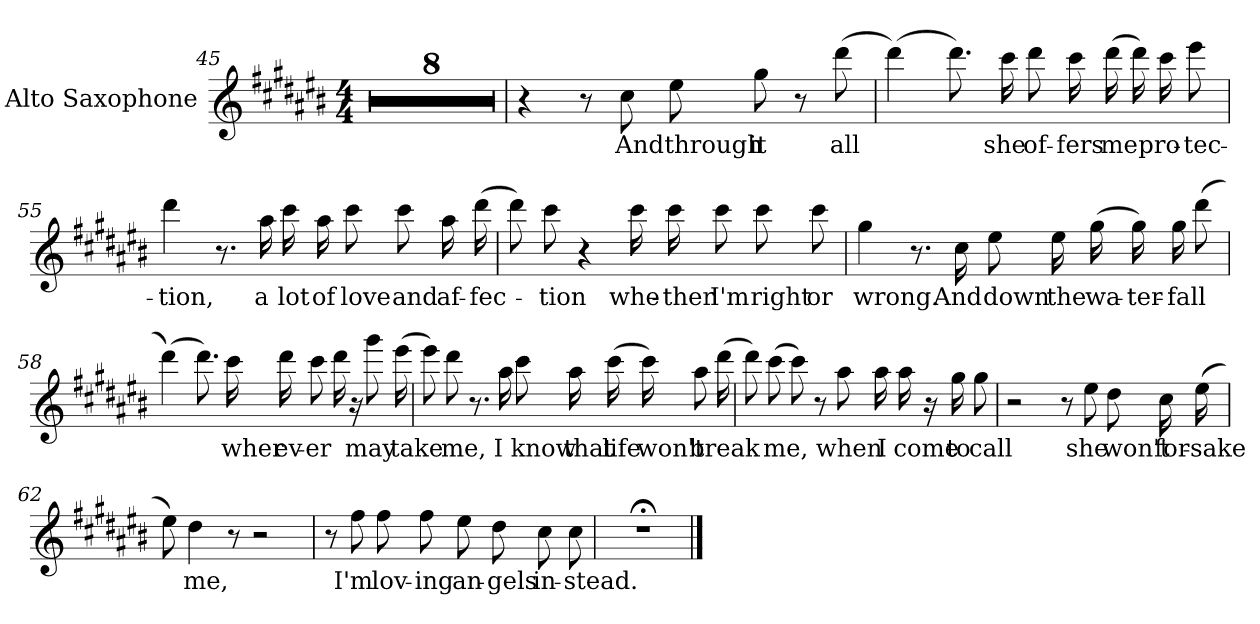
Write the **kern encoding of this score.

**kern	**text
*part1	*part1
*staff1	*staff1
*I"Alto Saxophone	*
*I'A. Sax.	*
*clefG2	*
*ITrd5c9	*
*k[f#c#g#d#]	*
*E:	*
*M4/4	*
=45!|:	=45!|:
1r	.
=46	=46
1r	.
=47	=47
1r	.
=48	=48
1r	.
=49	=49
1r	.
=50	=50
1r	.
=51	=51
1r	.
=52	=52
1r	.
=53	=53
4r	.
8r	.
8e	-And
8g#L	-through
8b	-it
8r	.
(8ff#	-all
=54	=54
(4ff#)	.
8.ff#L)	.
16ee	-she
8ff#L	-of-
16ee	-fers
(16ff#	-me
16ff#LL)	.
16ee	-pro-
8gg#	-tec-
=55	=55
4ff#	-tion,
8.r	.
16cc#	-a
16eeLL	-lot
16cc#	-of
8ee	-love
8eeL	-and
16cc#	-af-
(16ff#	-fec-
=56	=56
8ff#L)	.
8ee	-tion
4r	.
16eeLL	-whe-
16ee	-ther
8ee	-I'm
8eeL	-right
8ee	-or
=57	=57
4b	-wrong.
8.r	.
16e	-And
8g#L	-down
16g#	-the
(16b	-wa-
16bLL)	-ter-
16b	-fall
(8ff#	.
=58	=58
(4ff#)	.
8.ff#L)	.
16ee	-wher-
16ff#LL	-ev-
8ee	-er
16ff#	.
16r	.
8bb	-may
(16gg#	-take
=59	=59
8gg#L)	.
8ff#	-me,
8.r	.
16cc#	-I
8eeL	-know
16cc#	-that
(16ee	-life
16eeLL)	-won't
8cc#	-break
(16ff#	.
=60	=60
8ff#L)	.
(8ee	-me,
8eeL)	.
8r	.
8cc#L	-when
16cc#	-I
16cc#	-come
16r	.
16b	-to
8b	-call
=61	=61
2r	.
8r	.
8g#	-she
8f#L	-won't
16e	-for-
(16g#	-sake
=62	=62
8g#L)	.
4f#	-me,
8r	.
2r	.
=63	=63
8r	.
8a	-I'm
8aL	-lov-
8a	-ing
8g#L	-an-
8f#	-gels
8e	-in-
8e	-stead.
=64	=64
1r;	.
==	==
*-	*-
